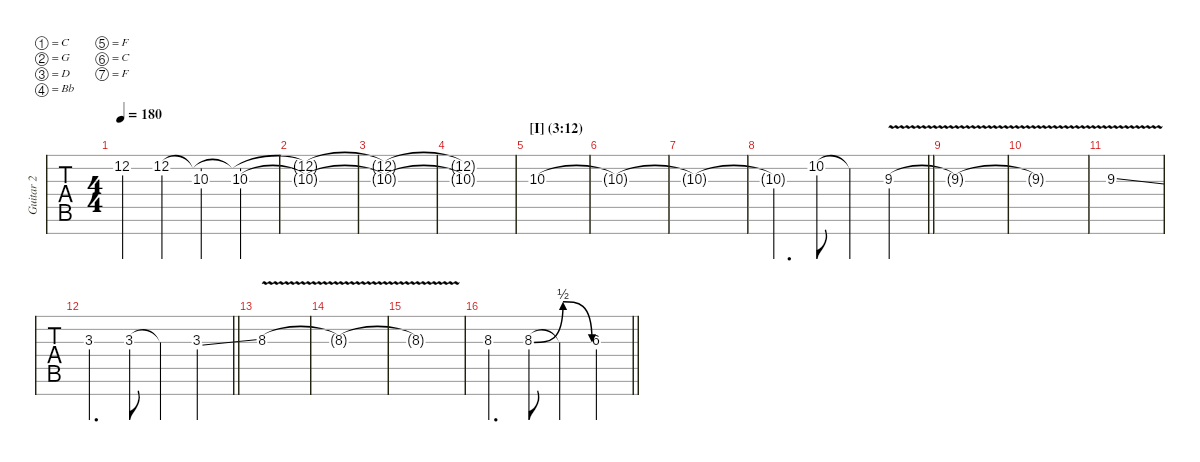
\defaultSystemsLayout 4
\hideDynamics
\bracketExtendMode nobrackets
\multiTrackTrackNamePolicy allsystems
\firstSystemTrackNameMode fullname
\otherSystemsTrackNameMode fullname
\otherSystemsTrackNameOrientation horizontal
\track ("Guitar 2" "Gtr. 2") {instrument overdrivenguitar}
\staff {tabs}
\tuning (C4 G3 D3 Bb2 F2 C2 F1)
\ts (4 4)
\scale
1.00227
\tempo 180
\accidentals auto
\clef g2
\ottava regular
\simile none
\ks c
12.2{t}.4{dy mf} 12.2.4 (10.3 12.2{t}).4 (10.3 12.2{t}).4 |
\scale
0.998617 (10.3{t} 12.2{t}).1 |
\scale
1.00131 (10.3{t} 12.2{t}).1 |
\scale
0.997808 (10.3{t} 12.2{t}).1 |
\section ("" "[I] (3:12)")
\scale
0.999574 10.3.1 |
\scale
1.00131 10.3{t}.1 |
\scale
1.00131 10.3{t}.1 |
\scale
0.997808
\barLineRight lightlight
10.3{t}.4{d} 10.2.8 10.2{t}.4 9.3{v}.4 |
\scale
0.999574 9.3{v t}.1 |
\scale
1.004 9.3{v t}.1 |
\scale
0.998617 9.3{v ss}.1 |
\scale
0.997808
\barLineRight lightlight
3.3.4{d} 3.3.8 3.3{t}.4 3.3{ss}.4 |
\scale
0.999573 8.3{v acc #}.1 |
\scale
1.00131 8.3{v t acc #}.1 |
\scale
1.00131 8.3{v t acc #}.1 |
\scale
0.997808
\barLineRight lightlight
8.3{acc #}.4{d} 8.3{be (bendrelease 13.2 0 18 2 25.8 2 32.4 0) acc #}.8 8.3{t acc #}.4 6.3{acc #}.4
